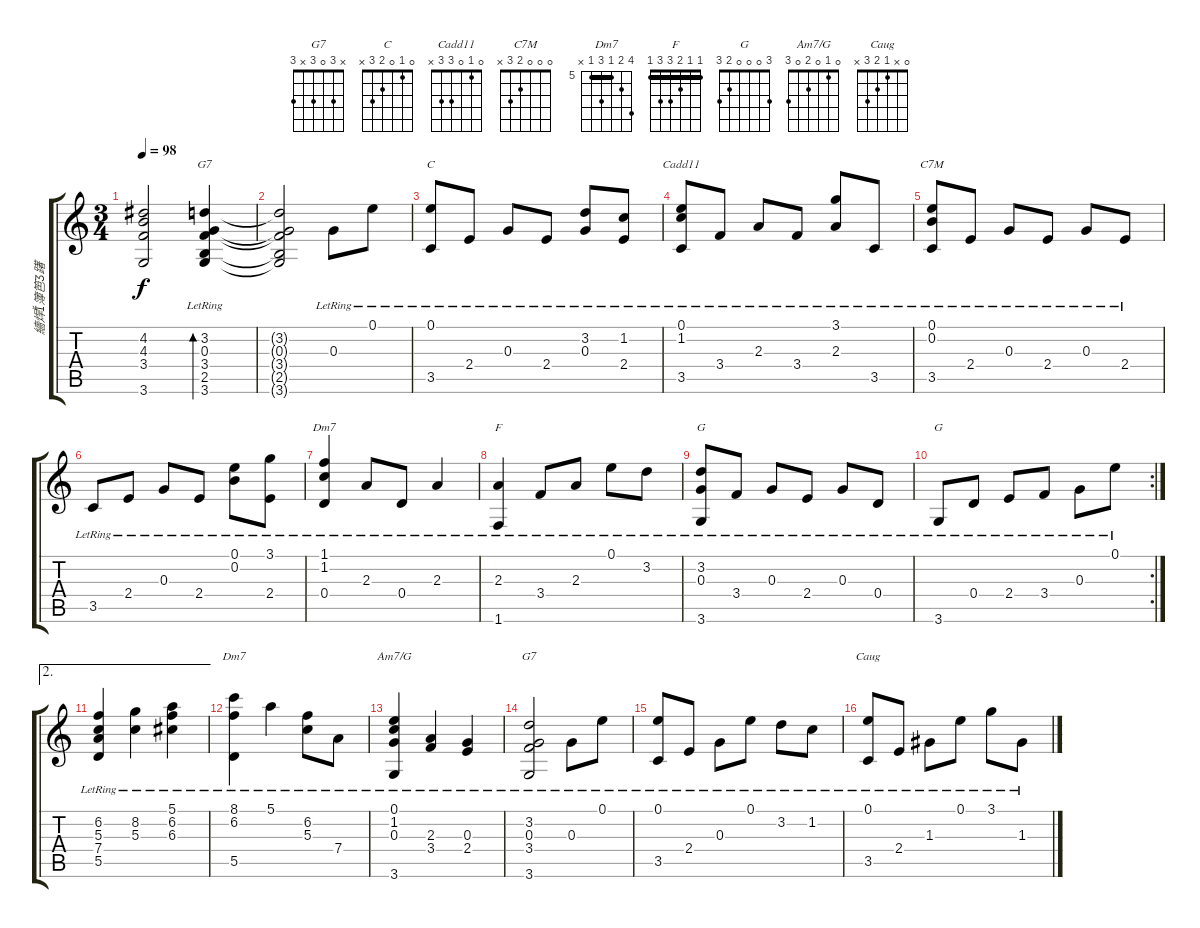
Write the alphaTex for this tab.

\track ("繬焊簿笆躇" "繬焊簿笆躇") {instrument acousticguitarnylon}
\staff {score tabs}
\tuning (E4 B3 G3 D3 A2 E2) {hide}
\chord ("G7" x 3 0 3 2 3)
\chord ("C" 0 1 0 2 3 x)
\chord ("Cadd11" 0 1 0 3 3 x)
\chord ("C7M" 0 0 0 2 3 x)
\chord ("Dm7" 1 1 2 0 x x)
\chord ("F" 1 1 2 3 3 1) {barre 1}
\chord ("G" x 3 0 x 2 3)
\chord ("G" 3 0 0 0 2 3)
\chord ("Dm7" 8 6 5 7 5 x) {firstfret 5 barre 5}
\chord ("Am7/G" 0 1 0 2 0 3)
\chord ("G7" x 3 0 3 x 3)
\chord ("Caug" 0 x 1 2 3 x)
\ts (3 4)
\tempo 98
\clef g2
\ks c
(4.2{t} 4.3{t} 3.4{t} 3.6{t}).2{dy f} (3.2{lr} 0.3{lr} 3.4{lr} 2.5{lr} 3.6{lr}).4{bd 480 ch "G7"} |
(3.2{t} 0.3{t} 3.4{t} 2.5{t} 3.6{t}).2 0.3{lr}.8 0.1{lr}.8 |
(0.1{lr} 3.5{lr}).8{ch "C"} 2.4{lr}.8 0.3{lr}.8 2.4{lr}.8 (3.2{lr} 0.3{lr}).8 (1.2{lr} 2.4{lr}).8 |
(0.1{lr} 1.2{lr} 3.5{lr}).8{ch "Cadd11"} 3.4{lr}.8 2.3{lr}.8 3.4{lr}.8 (3.1{lr} 2.3{lr}).8 3.5{lr}.8 |
(0.1{lr} 0.2{lr} 3.5{lr}).8{ch "C7M"} 2.4{lr}.8 0.3{lr}.8 2.4{lr}.8 0.3{lr}.8 2.4{lr}.8 |
3.5{lr}.8 2.4{lr}.8 0.3{lr}.8 2.4{lr}.8 (0.1{lr} 0.2{lr}).8 (3.1{lr} 2.4{lr}).8 |
(1.1{lr} 1.2{lr} 0.4{lr}).4{ch "Dm7"} 2.3{lr}.8 0.4{lr}.8 2.3{lr}.4 |
(2.3{lr} 1.6{lr}).4{ch "F"} 3.4{lr}.8 2.3{lr}.8 0.1{lr}.8 3.2{lr}.8 |
(3.2{lr} 0.3{lr} 3.6{lr}).8{ch "G"} 3.4{lr}.8 0.3{lr}.8 2.4{lr}.8 0.3{lr}.8 0.4{lr}.8 |
\rc 2
3.6{lr}.8{ch "G"} 0.4{lr}.8 2.4{lr}.8 3.4{lr}.8 0.3{lr}.8 0.1{lr}.8 |
\ae 2
(6.2{lr} 5.3{lr} 7.4{lr} 5.5{lr}).4 (8.2{lr} 5.3{lr}).4 (5.1{lr} 6.2{lr} 6.3{lr}).4 |
(8.1{lr} 6.2{lr} 5.5{lr}).4{ch "Dm7"} 5.1{lr}.4 (6.2{lr} 5.3{lr}).8 7.4{lr}.8 |
(0.1{lr} 1.2{lr} 0.3{lr} 3.6{lr}).4{ch "Am7/G"} (2.3{lr} 3.4{lr}).4 (0.3{lr} 2.4{lr}).4 |
(3.2{lr} 0.3{lr} 3.4{lr} 3.6{lr}).2{ch "G7"} 0.3{lr}.8 0.1{lr}.8 |
(0.1{lr} 3.5{lr}).8 2.4{lr}.8 0.3{lr}.8 0.1{lr}.8 3.2{lr}.8 1.2{lr}.8 |
(0.1{lr} 3.5{lr}).8{ch "Caug"} 2.4{lr}.8 1.3{lr}.8 0.1{lr}.8 3.1{lr}.8 1.3{lr}.8
